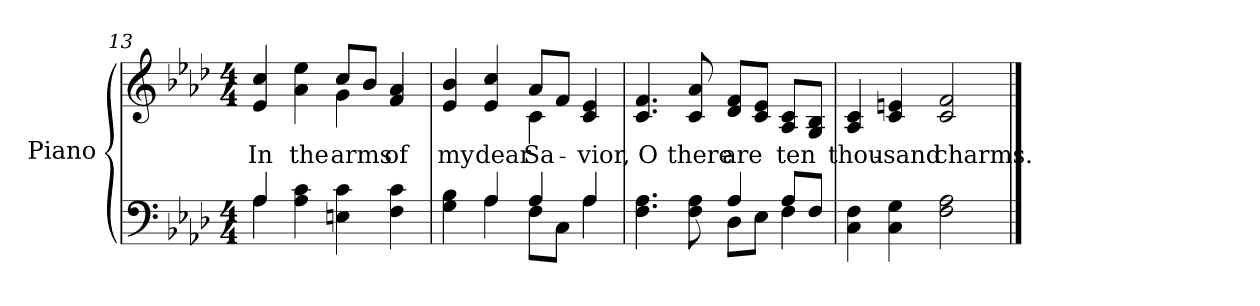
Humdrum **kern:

**kern	**kern	**text
*part2	*part1	*part1
*staff2	*staff1	*staff1
*I"Piano	*I"Piano	*
*I'Pno.	*I'Pno.	*
!!LO:LB:g=z
*clefF4	*clefG2	*
*k[b-e-a-d-]	*k[b-e-a-d-]	*
*A-:	*A-:	*
*M4/4	*M4/4	*
=13	=13	=13
*^	*	*
!	!	!	!LO:LY:b:color=#000000
*	*	*^	*
4A-i/	4A-i\	4e-i/ 4cci	2ryy	In
!	!	!	!	!LO:LY:b:color=#000000
4A-i\ 4ci	2.ryy	4a-i\ 4ee-i	.	the
!	!	!	!	!LO:LY:b:color=#000000
4Eni\ 4ci	.	8cci/L	4gi\	arms
.	.	8b-i/J	.	.
!	!	!	!	!LO:LY:b:color=#000000
4Fi\ 4ci	.	4fi/ 4a-i	4ryy	of
=14	=14	=14	=14	=14
!	!	!	!	!LO:LY:b:color=#000000
4Gi\ 4B-i	4ryy	4e-i/ 4b-i	2ryy	my
!	!	!	!	!LO:LY:b:color=#000000
4A-i/	4A-i\	4e-i/ 4cci	.	dear
!	!	!	!	!LO:LY:b:color=#000000
4A-i/	8Fi\L	8a-i/L	4ci\	Sa-
.	8Ci\J	8fi/J	.	.
!	!	!	!	!LO:LY:b:color=#000000
4A-i/	4A-i\	4ci/ 4e-i	4ryy	-vior,
*	*	*v	*v	*
=15	=15	=15	=15
*	*	*^	*
!	!	!	!	!LO:LY:b:color=#000000
*	*	*v	*v	*
4.Fi\ 4.A-i	2ryy	4.ci/ 4.fi	O
!	!	!	!LO:LY:b:color=#000000
8Fi\ 8A-i	.	8ci/ 8a-i	there
!	!	!	!LO:LY:b:color=#000000
4A-i/	8D-i\L	8d-i/ 8fi/L	are
.	8E-i\J	8ci/ 8e-i/J	.
!	!	!	!LO:LY:b:color=#000000
8A-i/L	4Fi\	8A-i/ 8ci/L	ten
8Fi/J	.	8Gi/ 8B-i/J	.
*v	*v	*	*
=16	=16	=16
!	!	!LO:LY:b:color=#000000
4Ci\ 4Fi	4A-i/ 4ci	thou-
!	!	!LO:LY:b:color=#000000
4Ci\ 4Gi	4ci/ 4eni	-sand
!	!	!LO:LY:b:color=#000000
2Fi\ 2A-i	2ci/ 2fi	charms.
==	==	==
*-	*-	*-
